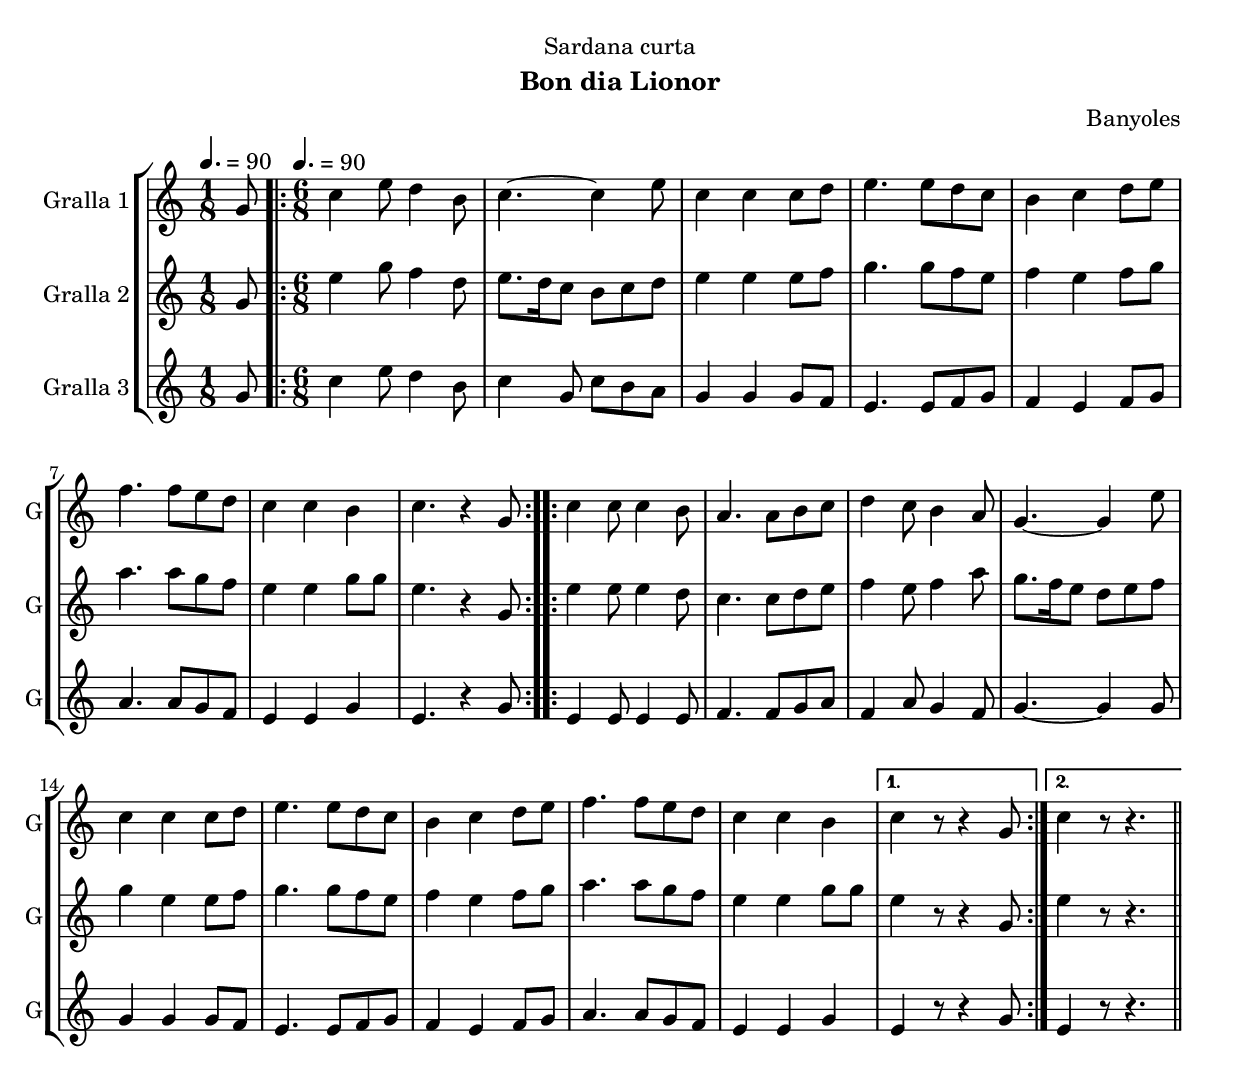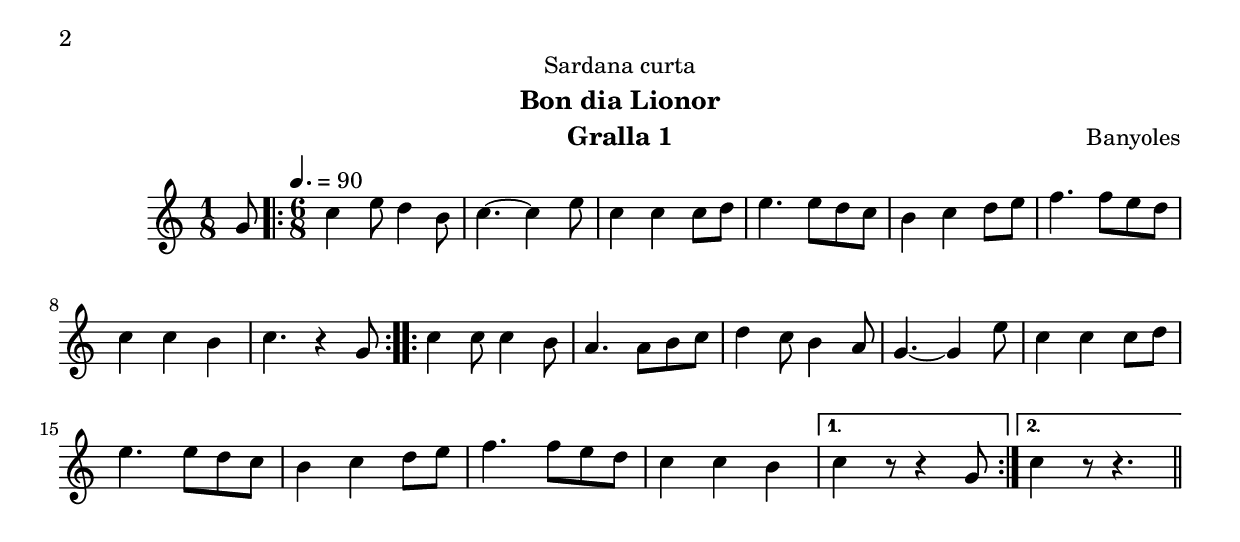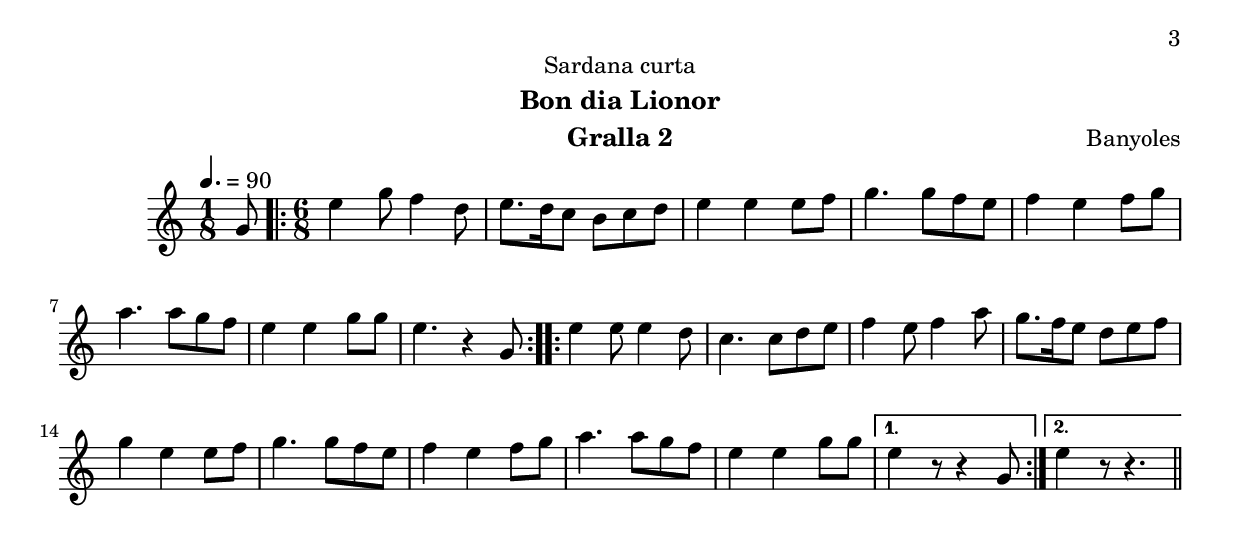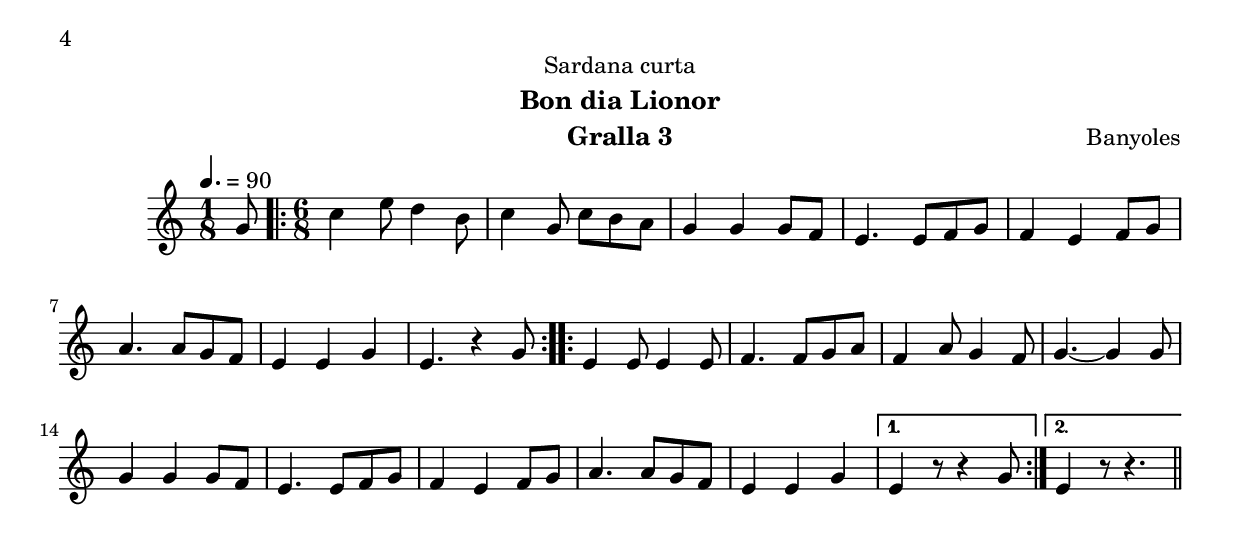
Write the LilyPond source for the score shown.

\version "2.22.1"

\header {
  dedication="Sardana curta"
  title=""
  subtitle="Bon dia Lionor"
  subsubtitle=""
  poet=""
  meter=""
  piece=""
  composer="Banyoles"
  arranger=""
  opus=""
  instrument=""
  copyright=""
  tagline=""
}

liniaroAa =
\relative g'
{
  \clef treble
  \key c \major
  \time 1/8
  g8 \tempo 4. = 90  |
  \time 6/8   \repeat volta 2 { c4 e8 d4 b8  |
  c4. ~ c4 e8  |
  c4 c c8 d  |
  %05
  e4. e8 d c  |
  b4 c d8 e  |
  f4. f8 e d  |
  c4 c b  |
  c4. r4 g8  | }
  %10
  \repeat volta 2 { c4 c8 c4 b8  |
  a4. a8 b c  |
  d4 c8 b4 a8  |
  g4. ~ g4 e'8  |
  c4 c c8 d  |
  %15
  e4. e8 d c  |
  b4 c d8 e  |
  f4. f8 e d  |
  c4 c b }
  \alternative { { c4 r8 r4 g8 }
  %20
  { c4 r8 r4. } } \bar "||"
}

liniaroAb =
\relative g'
{
  \tempo 4. = 90
  \clef treble
  \key c \major
  \time 1/8
  g8  |
  \time 6/8   \repeat volta 2 { e'4 g8 f4 d8  |
  e8. d16 c8 b c d  |
  e4 e e8 f  |
  %05
  g4. g8 f e  |
  f4 e f8 g  |
  a4. a8 g f  |
  e4 e g8 g  |
  e4. r4 g,8  | }
  %10
  \repeat volta 2 { e'4 e8 e4 d8  |
  c4. c8 d e  |
  f4 e8 f4 a8  |
  g8. f16 e8 d e f  |
  g4 e e8 f  |
  %15
  g4. g8 f e  |
  f4 e f8 g  |
  a4. a8 g f  |
  e4 e g8 g }
  \alternative { { e4 r8 r4 g,8 }
  %20
  { e'4 r8 r4. } } \bar "||"
}

liniaroAc =
\relative g'
{
  \tempo 4. = 90
  \clef treble
  \key c \major
  \time 1/8
  g8  |
  \time 6/8   \repeat volta 2 { c4 e8 d4 b8  |
  c4 g8 c b a  |
  g4 g g8 f  |
  %05
  e4. e8 f g  |
  f4 e f8 g  |
  a4. a8 g f  |
  e4 e g  |
  e4. r4 g8  | }
  %10
  \repeat volta 2 { e4 e8 e4 e8  |
  f4. f8 g a  |
  f4 a8 g4 f8  |
  g4. ~ g4 g8  |
  g4 g g8 f  |
  %15
  e4. e8 f g  |
  f4 e f8 g  |
  a4. a8 g f  |
  e4 e g }
  \alternative { { e4 r8 r4 g8 }
  %20
  { e4 r8 r4. } } \bar "||"
}

\bookpart {
  \score {
    \new StaffGroup {
      \override Score.RehearsalMark #'self-alignment-X = #LEFT
      <<
        \new Staff \with {instrumentName = #"Gralla 1" shortInstrumentName = #"G"} \liniaroAa
        \new Staff \with {instrumentName = #"Gralla 2" shortInstrumentName = #"G"} \liniaroAb
        \new Staff \with {instrumentName = #"Gralla 3" shortInstrumentName = #"G"} \liniaroAc
      >>
    }
    \layout {}
  }
  \score { \unfoldRepeats
    \new StaffGroup {
      \override Score.RehearsalMark #'self-alignment-X = #LEFT
      <<
        \new Staff \with {instrumentName = #"Gralla 1" shortInstrumentName = #"G"} \liniaroAa
        \new Staff \with {instrumentName = #"Gralla 2" shortInstrumentName = #"G"} \liniaroAb
        \new Staff \with {instrumentName = #"Gralla 3" shortInstrumentName = #"G"} \liniaroAc
      >>
    }
    \midi {
      \set Staff.midiInstrument = "oboe"
      \set DrumStaff.midiInstrument = "drums"
    }
  }
}

\bookpart {
  \header {instrument="Gralla 1"}
  \score {
    \new StaffGroup {
      \override Score.RehearsalMark #'self-alignment-X = #LEFT
      <<
        \new Staff \liniaroAa
      >>
    }
    \layout {}
  }
  \score { \unfoldRepeats
    \new StaffGroup {
      \override Score.RehearsalMark #'self-alignment-X = #LEFT
      <<
        \new Staff \liniaroAa
      >>
    }
    \midi {
      \set Staff.midiInstrument = "oboe"
      \set DrumStaff.midiInstrument = "drums"
    }
  }
}

\bookpart {
  \header {instrument="Gralla 2"}
  \score {
    \new StaffGroup {
      \override Score.RehearsalMark #'self-alignment-X = #LEFT
      <<
        \new Staff \liniaroAb
      >>
    }
    \layout {}
  }
  \score { \unfoldRepeats
    \new StaffGroup {
      \override Score.RehearsalMark #'self-alignment-X = #LEFT
      <<
        \new Staff \liniaroAb
      >>
    }
    \midi {
      \set Staff.midiInstrument = "oboe"
      \set DrumStaff.midiInstrument = "drums"
    }
  }
}

\bookpart {
  \header {instrument="Gralla 3"}
  \score {
    \new StaffGroup {
      \override Score.RehearsalMark #'self-alignment-X = #LEFT
      <<
        \new Staff \liniaroAc
      >>
    }
    \layout {}
  }
  \score { \unfoldRepeats
    \new StaffGroup {
      \override Score.RehearsalMark #'self-alignment-X = #LEFT
      <<
        \new Staff \liniaroAc
      >>
    }
    \midi {
      \set Staff.midiInstrument = "oboe"
      \set DrumStaff.midiInstrument = "drums"
    }
  }
}

